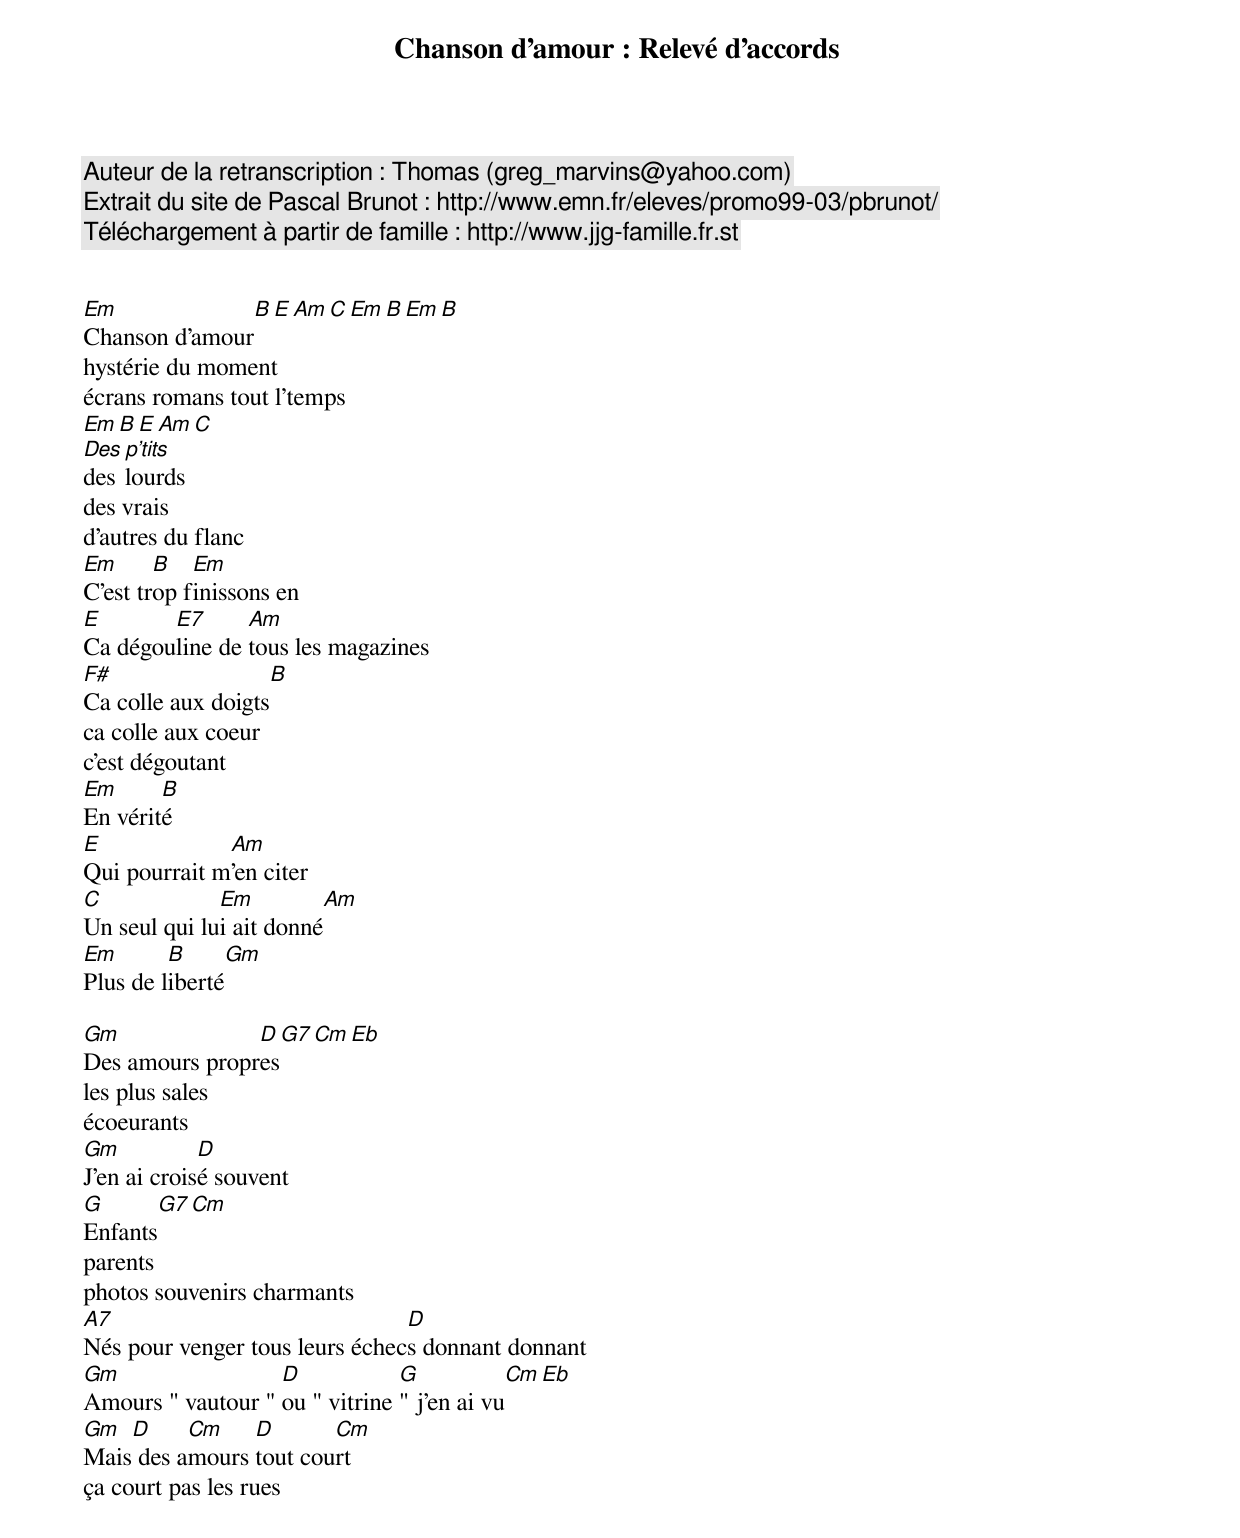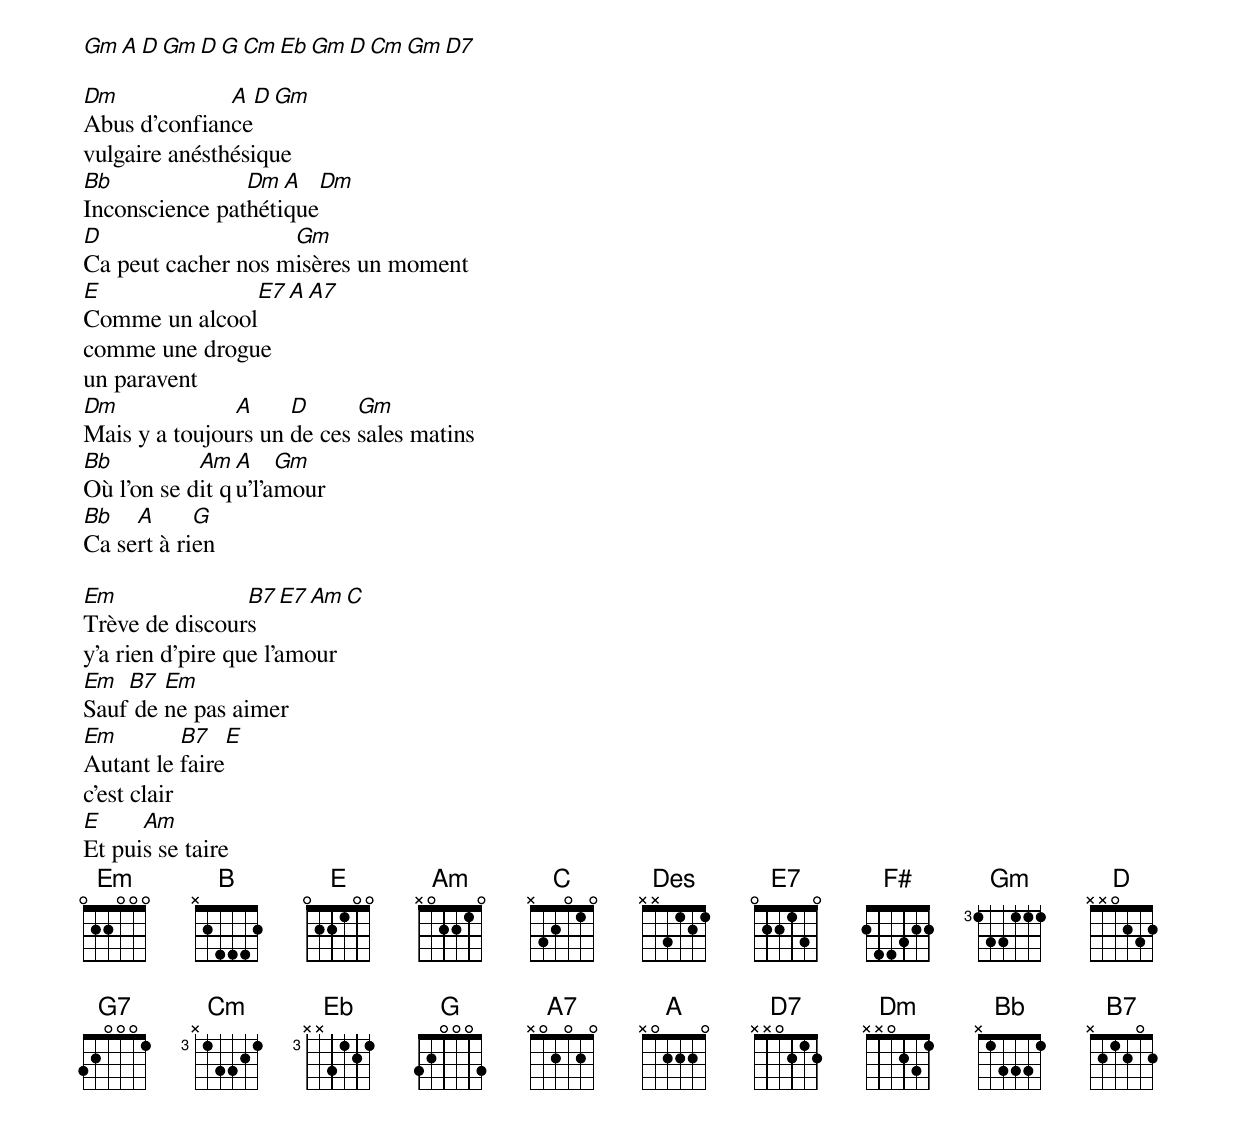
Chanson d'amour : Relevé d'accords

Auteur de la retranscription : Thomas (greg_marvins@yahoo.com)
Extrait du site de Pascal Brunot : http://www.emn.fr/eleves/promo99-03/pbrunot/
Téléchargement à partir de famille : http://www.jjg-famille.fr.st


Em	             B  E	    Am	      C	       Em	   B	Em  B
Chanson d'amour
hystérie du moment
écrans romans tout l'temps
Em		 B    E		  Am	    C
Des p'tits
des lourds
des vrais
d'autres du flanc
Em	B   Em
C'est trop finissons en
E	E7	Am
Ca dégouline de tous les magazines
F#				B
Ca colle aux doigts
ca colle aux coeur
c'est dégoutant
Em	B
En vérité
E	      Am
Qui pourrait m'en citer
C	      Em	          Am
Un seul qui lui ait donné
Em       B      Gm
Plus de liberté

Gm		D   G7	        Cm		Eb
Des amours propres
les plus sales
écoeurants
Gm	     D
J'en ai croisé souvent
G	       G7	          Cm
Enfants
parents
photos souvenirs charmants
A7			        D
Nés pour venger tous leurs échecs donnant donnant
Gm	           D	        G		    Cm	Eb
Amours " vautour " ou " vitrine " j'en ai vu
Gm  D     Cm	D	Cm
Mais des amours tout court
ça court pas les rues






Gm A D Gm D G Cm Eb Gm D Cm Gm D7

Dm	      A	  D	      Gm
Abus d'confiance
vulgaire anésthésique
Bb	        Dm  A   Dm
Inconscience pathétique
D		    Gm
Ca peut cacher nos misères un moment
E		E7	          A		    A7
Comme un alcool
comme une drogue
un paravent
Dm	       A     D	    Gm
Mais y a toujours un de ces sales matins
Bb	    Am  A    Gm
Où l'on se dit qu'l'amour
Bb   A	    G
Ca sert à rien

Em	        B7	  E7		Am	C
Trève de discours
y'a rien d'pire que l'amour
Em  B7  Em
Sauf de ne pas aimer
Em	  B7     E
Autant le faire
c'est clair
E     Am
Et puis se taire
